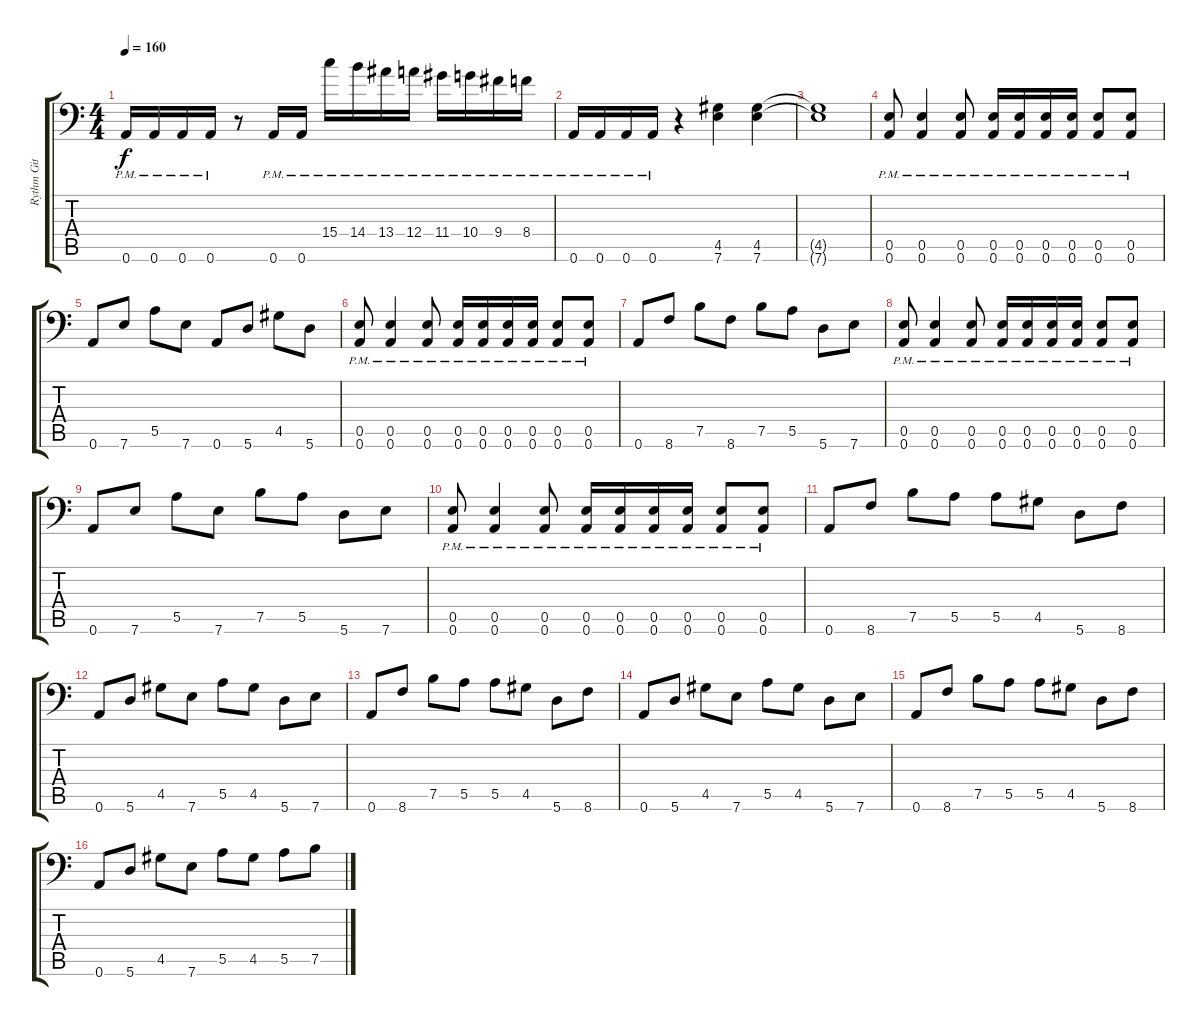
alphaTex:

\track ("Rythm Git 1" "Rythm Git ") {instrument distortionguitar}
\staff {score tabs}
\tuning (B3 Gb3 D3 A2 E2 A1) {hide}
\ts (4 4)
\tempo 160
\clef f4
\ks c
0.6{pm}.16{dy f} 0.6{pm}.16 0.6{pm}.16 0.6{pm}.16 r.8 0.6{pm}.16 0.6{pm}.16 15.4{pm}.16 14.4{pm}.16 13.4{pm}.16 12.4{pm}.16 11.4{pm}.16 10.4{pm}.16 9.4{pm}.16 8.4{pm}.16 |
0.6{pm}.16 0.6{pm}.16 0.6{pm}.16 0.6{pm}.16 r.4 (4.5 7.6).4 (4.5 7.6).4 |
(4.5{t} 7.6{t}).1 |
(0.5{pm} 0.6{pm}).8 (0.5{pm} 0.6{pm}).4 (0.5{pm} 0.6{pm}).8 (0.5{pm} 0.6{pm}).16 (0.5{pm} 0.6{pm}).16 (0.5{pm} 0.6{pm}).16 (0.5{pm} 0.6{pm}).16 (0.5{pm} 0.6{pm}).8 (0.5{pm} 0.6{pm}).8 |
0.6.8 7.6.8 5.5.8 7.6.8 0.6.8 5.6.8 4.5.8 5.6.8 |
(0.5{pm} 0.6{pm}).8 (0.5{pm} 0.6{pm}).4 (0.5{pm} 0.6{pm}).8 (0.5{pm} 0.6{pm}).16 (0.5{pm} 0.6{pm}).16 (0.5{pm} 0.6{pm}).16 (0.5{pm} 0.6{pm}).16 (0.5{pm} 0.6{pm}).8 (0.5{pm} 0.6{pm}).8 |
0.6.8 8.6.8 7.5.8 8.6.8 7.5.8 5.5.8 5.6.8 7.6.8 |
(0.5{pm} 0.6{pm}).8 (0.5{pm} 0.6{pm}).4 (0.5{pm} 0.6{pm}).8 (0.5{pm} 0.6{pm}).16 (0.5{pm} 0.6{pm}).16 (0.5{pm} 0.6{pm}).16 (0.5{pm} 0.6{pm}).16 (0.5{pm} 0.6{pm}).8 (0.5{pm} 0.6{pm}).8 |
0.6.8 7.6.8 5.5.8 7.6.8 7.5.8 5.5.8 5.6.8 7.6.8 |
(0.5{pm} 0.6{pm}).8 (0.5{pm} 0.6{pm}).4 (0.5{pm} 0.6{pm}).8 (0.5{pm} 0.6{pm}).16 (0.5{pm} 0.6{pm}).16 (0.5{pm} 0.6{pm}).16 (0.5{pm} 0.6{pm}).16 (0.5{pm} 0.6{pm}).8 (0.5{pm} 0.6{pm}).8 |
0.6.8 8.6.8 7.5.8 5.5.8 5.5.8 4.5.8 5.6.8 8.6.8 |
0.6.8 5.6.8 4.5.8 7.6.8 5.5.8 4.5.8 5.6.8 7.6.8 |
0.6.8 8.6.8 7.5.8 5.5.8 5.5.8 4.5.8 5.6.8 8.6.8 |
0.6.8 5.6.8 4.5.8 7.6.8 5.5.8 4.5.8 5.6.8 7.6.8 |
0.6.8 8.6.8 7.5.8 5.5.8 5.5.8 4.5.8 5.6.8 8.6.8 |
0.6.8 5.6.8 4.5.8 7.6.8 5.5.8 4.5.8 5.5.8 7.5.8
